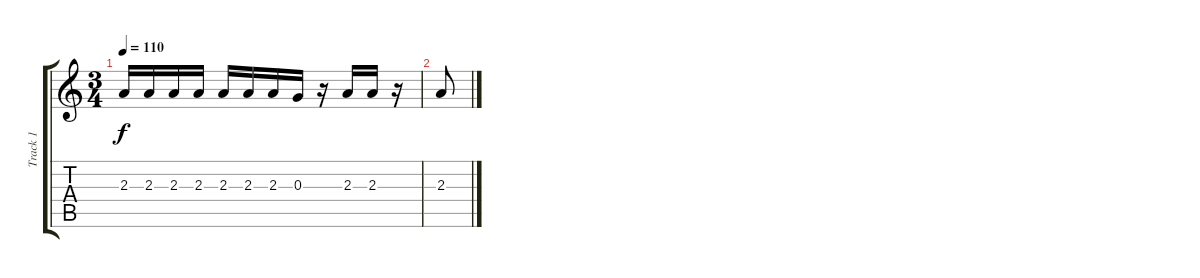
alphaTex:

\track ("Track 1" "Track 1") {instrument electricguitarmuted}
\staff {score tabs}
\tuning (E4 B3 G3 D3 A2 E2) {hide}
\ts (3 4)
\tempo 110
\clef g2
\ks c
2.3.16{dy f} 2.3.16 2.3.16 2.3.16 2.3.16 2.3.16 2.3.16 0.3.16 r.16 2.3.16 2.3.16 r.16 |
2.3.8
